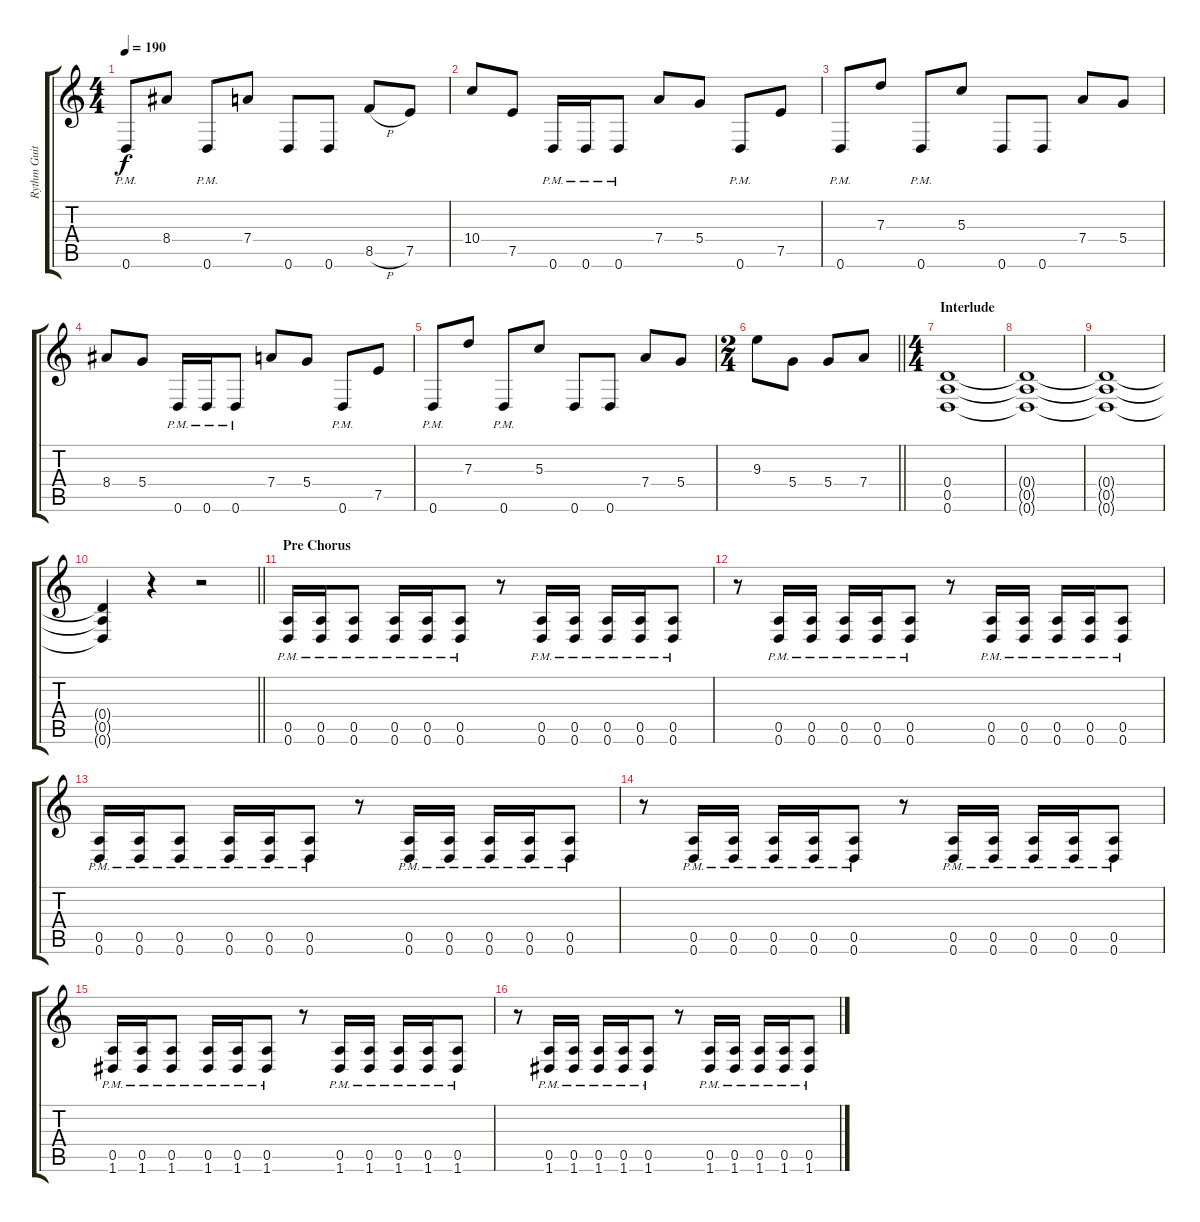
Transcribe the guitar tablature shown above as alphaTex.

\track ("Rythm Guitar" "Rythm Guit") {instrument distortionguitar}
\staff {score tabs}
\tuning (E4 B3 G3 D3 A2 D2) {hide}
\ts (4 4)
\tempo 190
\clef g2
\ks c
0.6{pm}.8{dy f} 8.4.8 0.6{pm}.8 7.4.8 0.6.8 0.6.8 8.5{h}.8 7.5.8 |
10.4.8 7.5.8 0.6{pm}.16 0.6{pm}.16 0.6{pm}.8 7.4.8 5.4.8 0.6{pm}.8 7.5.8 |
0.6{pm}.8 7.3.8 0.6{pm}.8 5.3.8 0.6.8 0.6.8 7.4.8 5.4.8 |
8.4.8 5.4.8 0.6{pm}.16 0.6{pm}.16 0.6{pm}.8 7.4.8 5.4.8 0.6{pm}.8 7.5.8 |
0.6{pm}.8 7.3.8 0.6{pm}.8 5.3.8 0.6.8 0.6.8 7.4.8 5.4.8 |
\ts (2 4)
\barLineRight lightlight
9.3.8 5.4.8 5.4.8 7.4.8 |
\ts (4 4)
\section ("" "Interlude")
(0.4 0.5 0.6).1 |
(0.4{t} 0.5{t} 0.6{t}).1 |
(0.4{t} 0.5{t} 0.6{t}).1 |
\barLineRight lightlight
(0.4{t} 0.5{t} 0.6{t}).4 r.4 r.2 |
\section ("" "Pre Chorus")
(0.5{pm} 0.6{pm}).16 (0.5{pm} 0.6{pm}).16 (0.5{pm} 0.6{pm}).8 (0.5{pm} 0.6{pm}).16 (0.5{pm} 0.6{pm}).16 (0.5{pm} 0.6{pm}).8 r.8 (0.5{pm} 0.6{pm}).16 (0.5{pm} 0.6{pm}).16 (0.5{pm} 0.6{pm}).16 (0.5{pm} 0.6{pm}).16 (0.5{pm} 0.6{pm}).8 |
r.8 (0.5{pm} 0.6{pm}).16 (0.5{pm} 0.6{pm}).16 (0.5{pm} 0.6{pm}).16 (0.5{pm} 0.6{pm}).16 (0.5{pm} 0.6{pm}).8 r.8 (0.5{pm} 0.6{pm}).16 (0.5{pm} 0.6{pm}).16 (0.5{pm} 0.6{pm}).16 (0.5{pm} 0.6{pm}).16 (0.5{pm} 0.6{pm}).8 |
(0.5{pm} 0.6{pm}).16 (0.5{pm} 0.6{pm}).16 (0.5{pm} 0.6{pm}).8 (0.5{pm} 0.6{pm}).16 (0.5{pm} 0.6{pm}).16 (0.5{pm} 0.6{pm}).8 r.8 (0.5{pm} 0.6{pm}).16 (0.5{pm} 0.6{pm}).16 (0.5{pm} 0.6{pm}).16 (0.5{pm} 0.6{pm}).16 (0.5{pm} 0.6{pm}).8 |
r.8 (0.5{pm} 0.6{pm}).16 (0.5{pm} 0.6{pm}).16 (0.5{pm} 0.6{pm}).16 (0.5{pm} 0.6{pm}).16 (0.5{pm} 0.6{pm}).8 r.8 (0.5{pm} 0.6{pm}).16 (0.5{pm} 0.6{pm}).16 (0.5{pm} 0.6{pm}).16 (0.5{pm} 0.6{pm}).16 (0.5{pm} 0.6{pm}).8 |
(0.5{pm} 1.6{pm}).16 (0.5{pm} 1.6{pm}).16 (0.5{pm} 1.6{pm}).8 (0.5{pm} 1.6{pm}).16 (0.5{pm} 1.6{pm}).16 (0.5{pm} 1.6{pm}).8 r.8 (0.5{pm} 1.6{pm}).16 (0.5{pm} 1.6{pm}).16 (0.5{pm} 1.6{pm}).16 (0.5{pm} 1.6{pm}).16 (0.5{pm} 1.6{pm}).8 |
r.8 (0.5{pm} 1.6{pm}).16 (0.5{pm} 1.6{pm}).16 (0.5{pm} 1.6{pm}).16 (0.5{pm} 1.6{pm}).16 (0.5{pm} 1.6{pm}).8 r.8 (0.5{pm} 1.6{pm}).16 (0.5{pm} 1.6{pm}).16 (0.5{pm} 1.6{pm}).16 (0.5{pm} 1.6{pm}).16 (0.5{pm} 1.6{pm}).8
